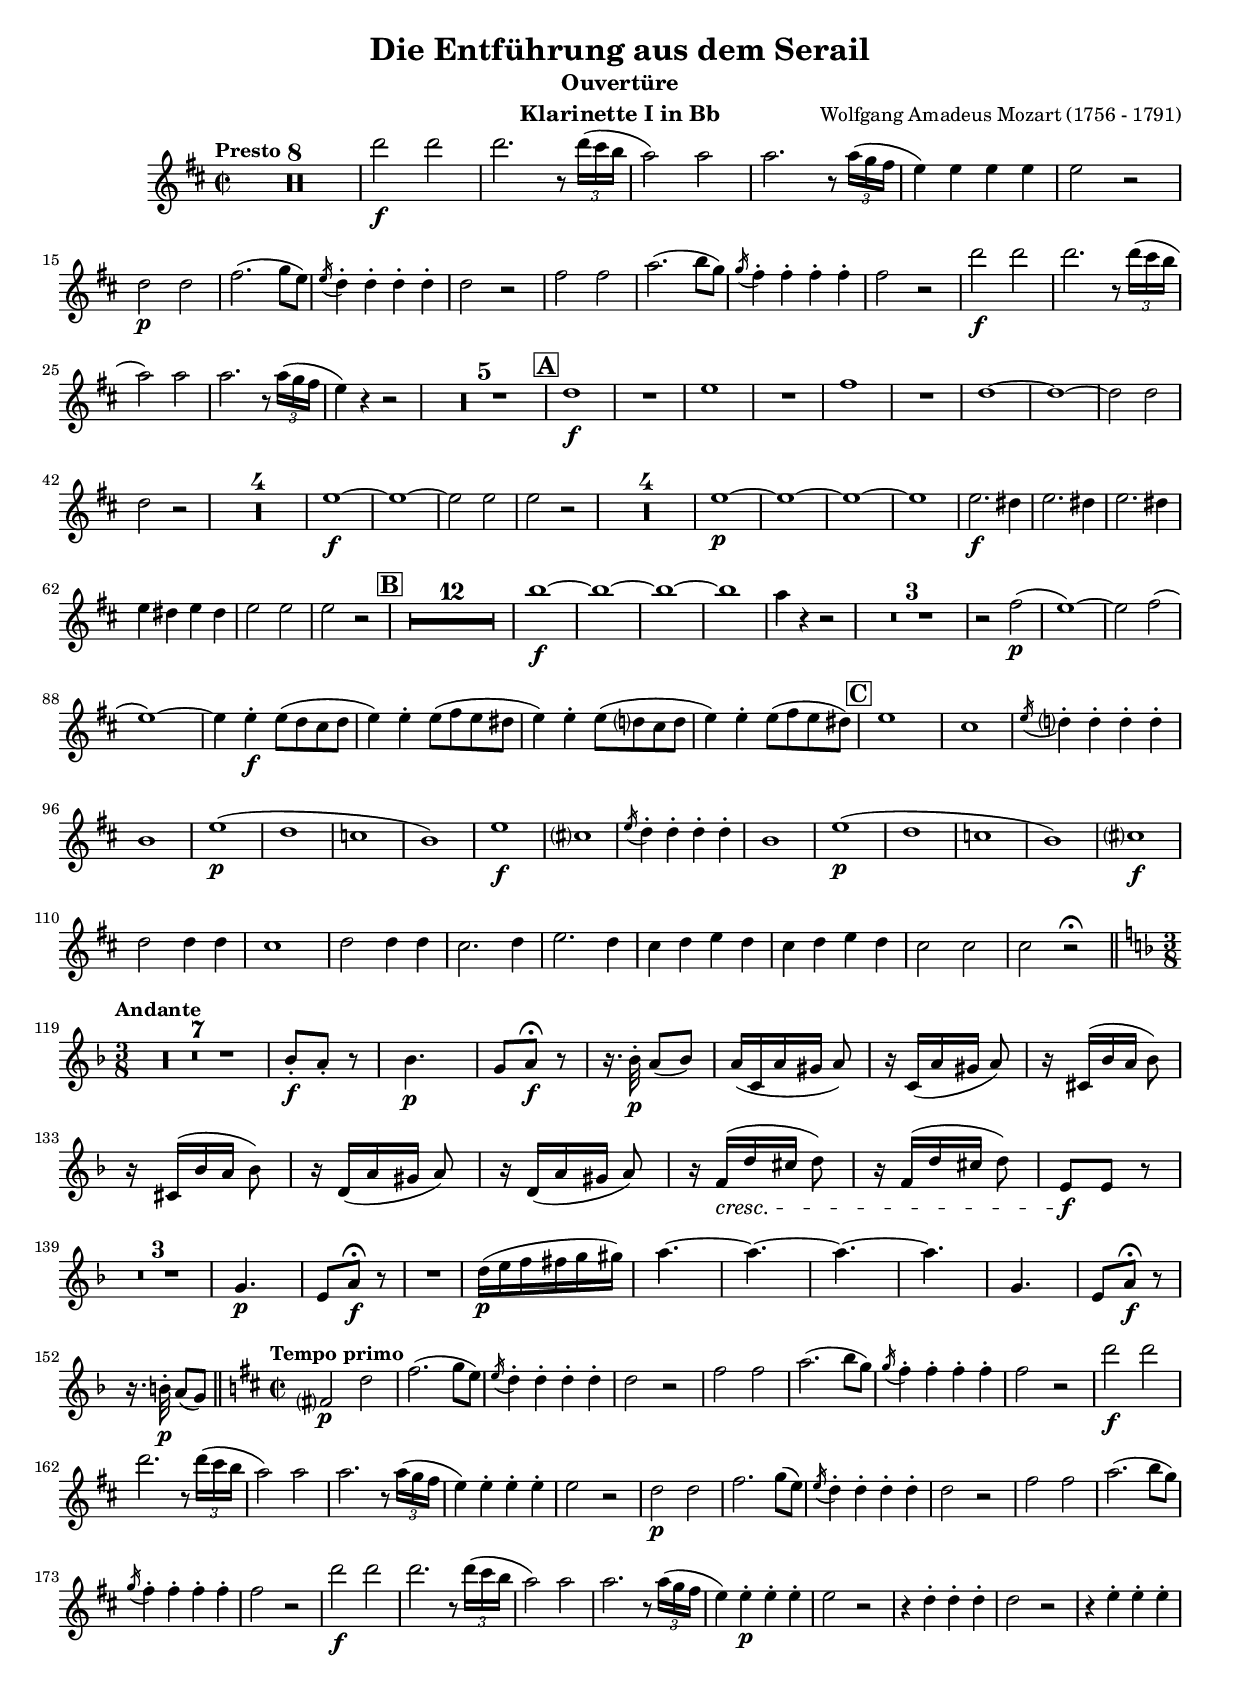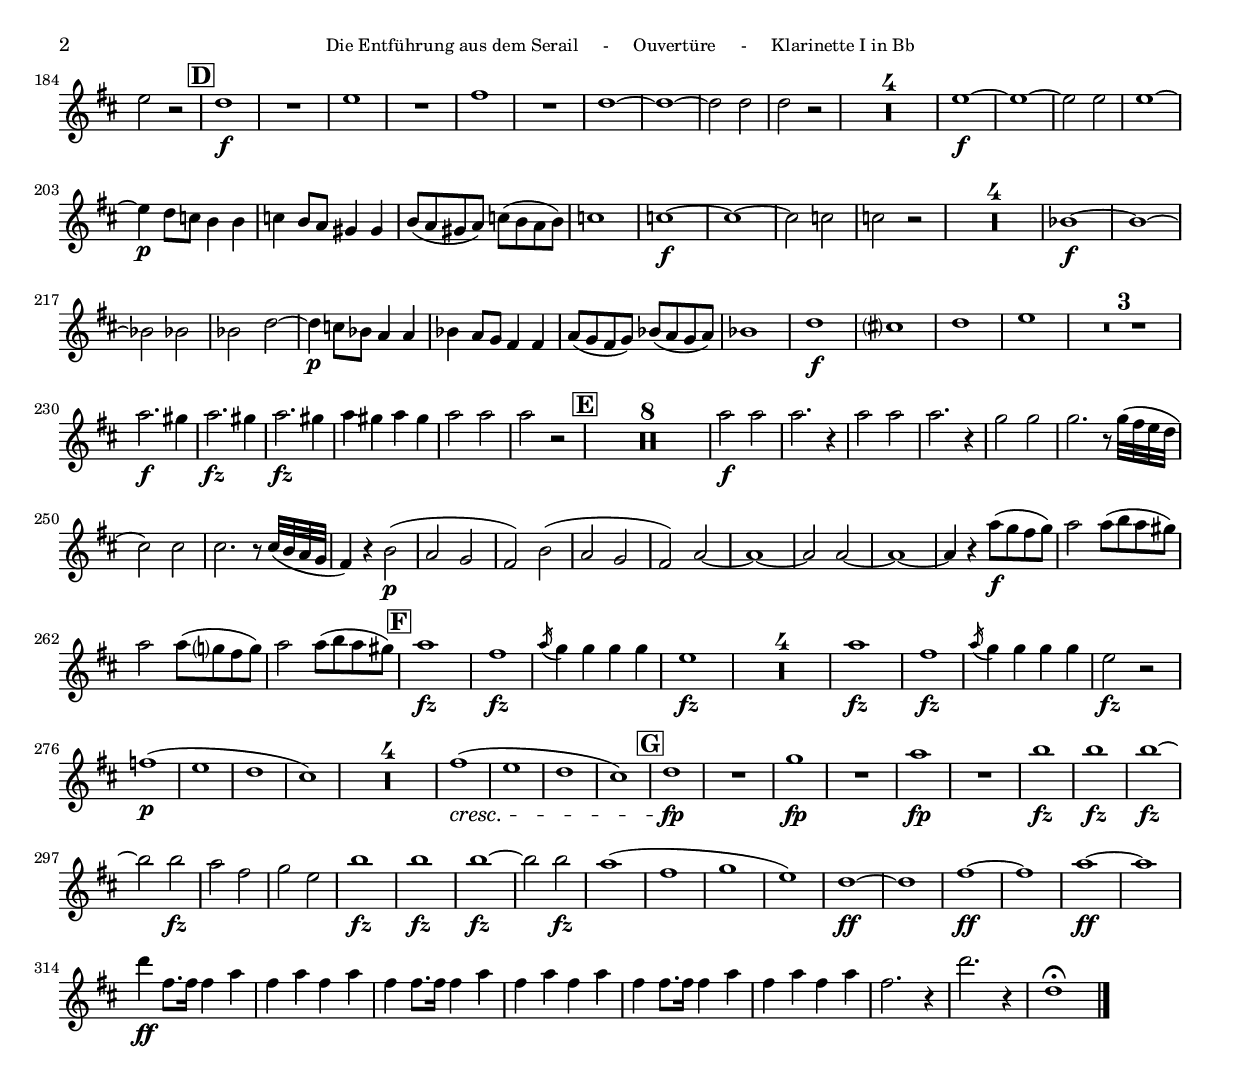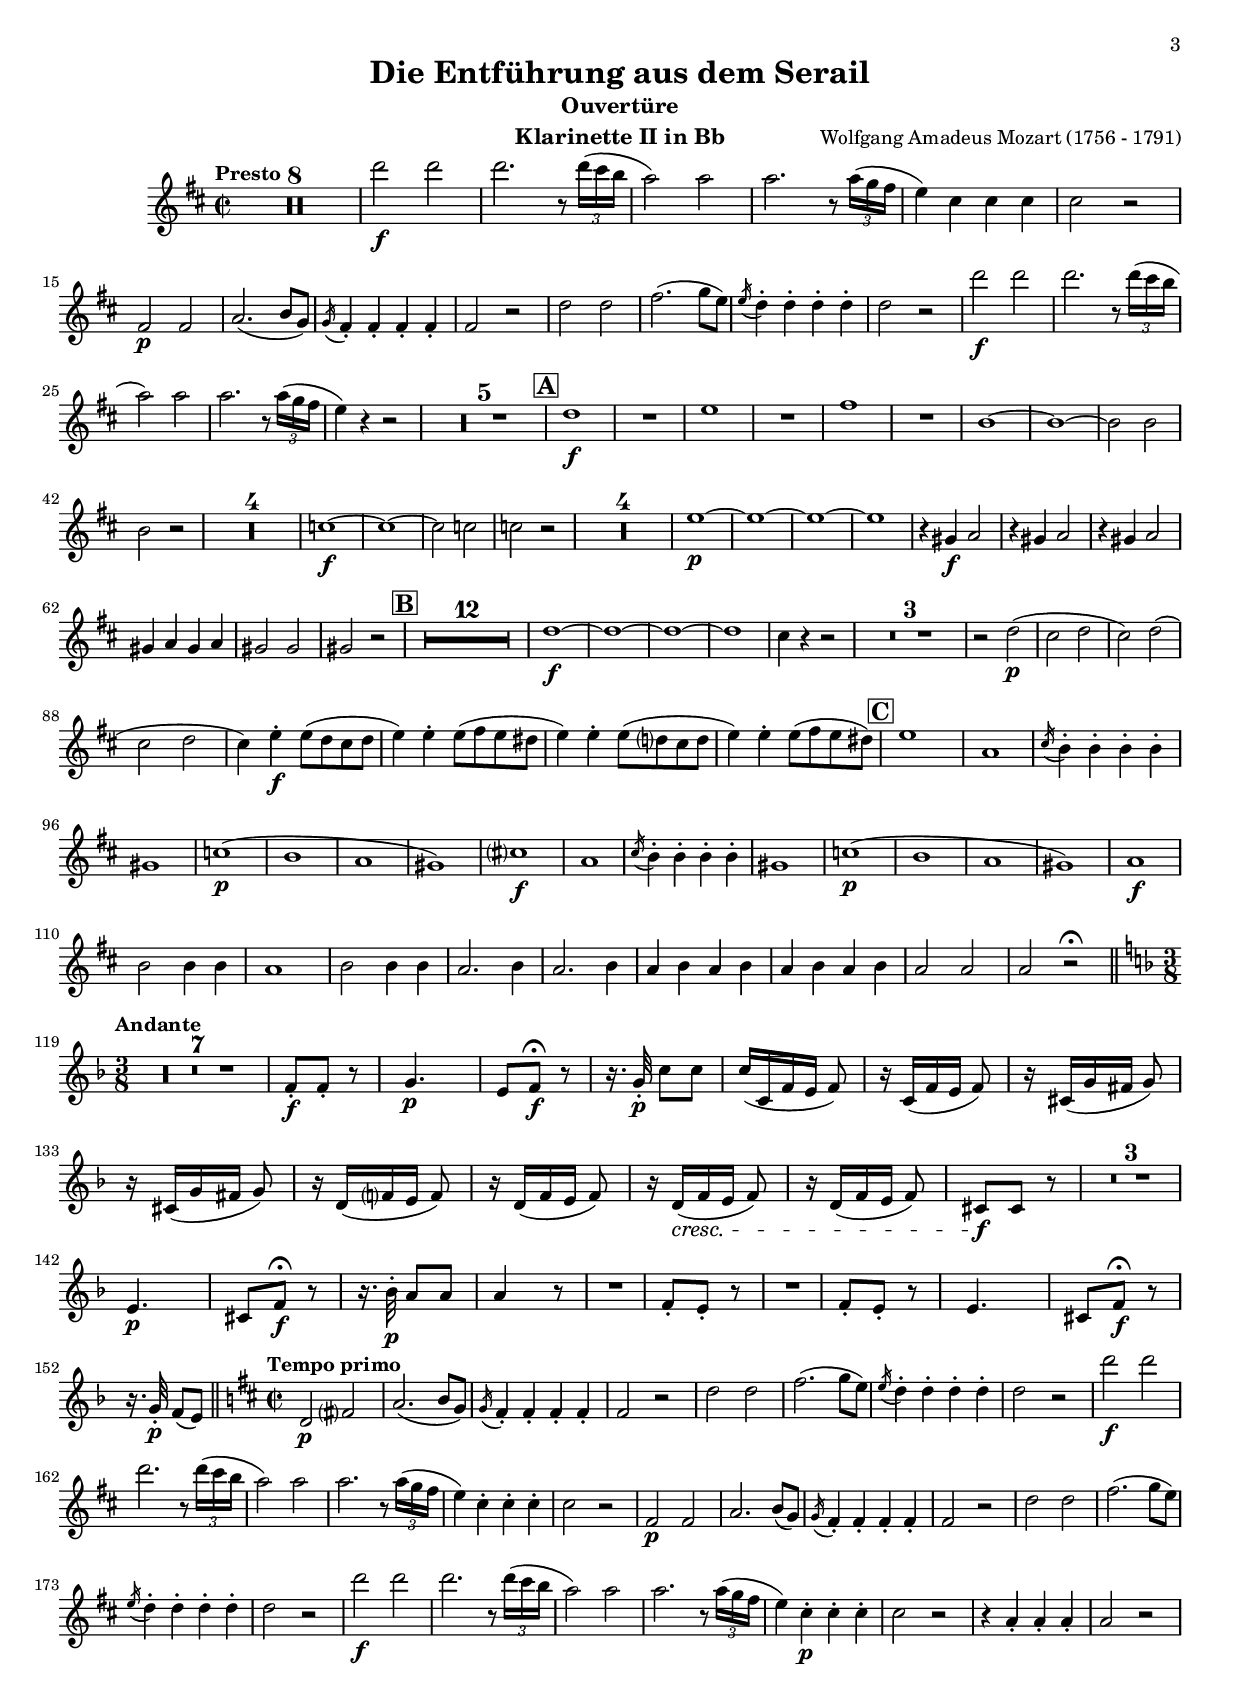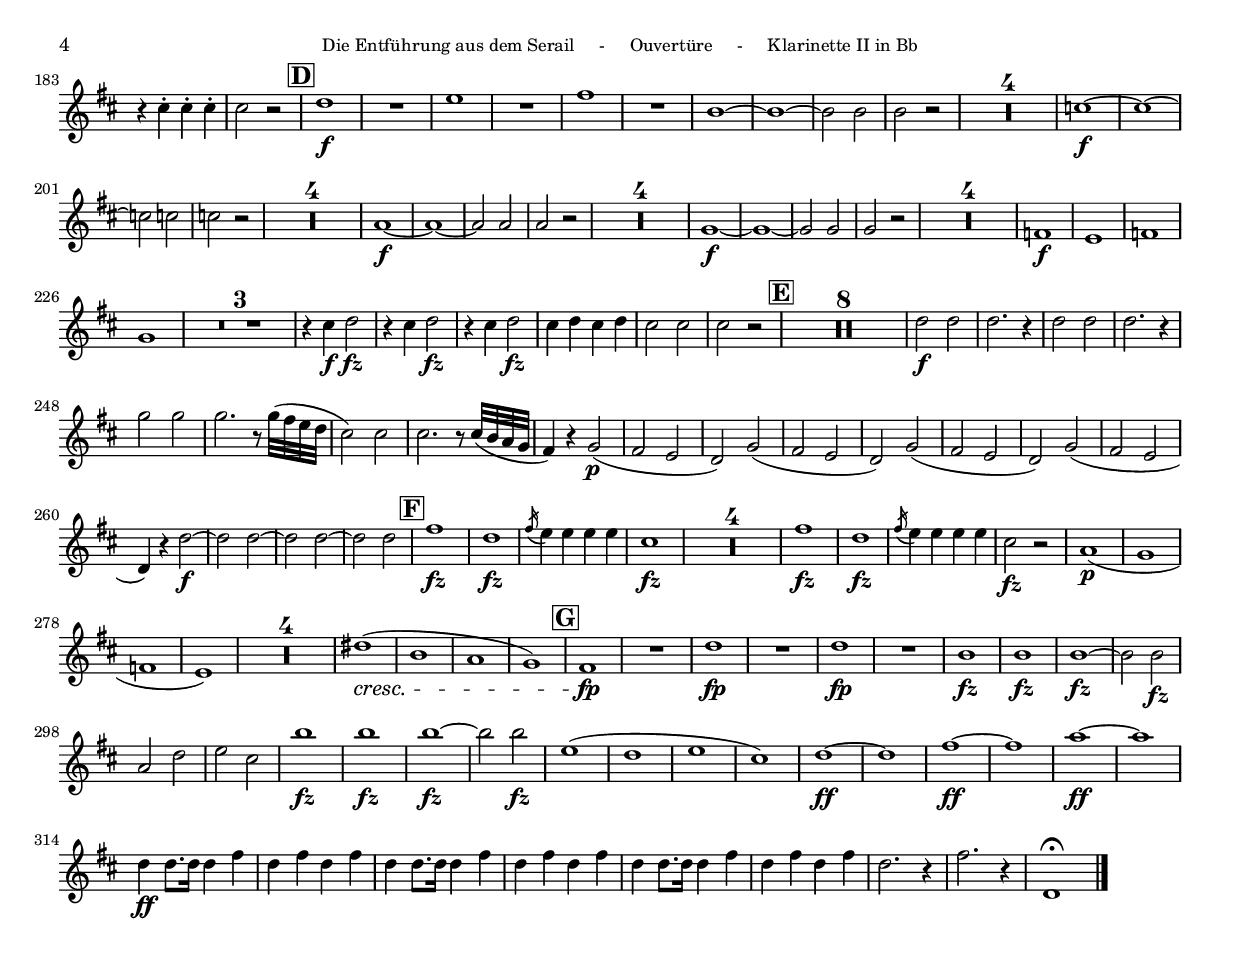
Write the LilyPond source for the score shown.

\version "2.18.2"
\language "deutsch"

\paper {
    top-margin = 10\mm
    bottom-margin = 10\mm
    left-margin = 10\mm
    right-margin = 10\mm
    ragged-last = ##t
}
  
\header{
  title = "Die Entführung aus dem Serail"
  subtitle = "Ouvertüre"
  composer = "Wolfgang Amadeus Mozart (1756 - 1791)"
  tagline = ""
}

% Adapt this for automatic line-breaks
% mBreak = {}
mBreak = { \break }
#(set-global-staff-size 17)

% Useful snippets
pDolce = \markup { \dynamic p \italic \bold "dolce" }
pesante = _\markup {\italic {"pesante"} }
pocoRit = ^\markup {\italic {"poco rit."} }
moltoRit = ^\markup {\italic {"molto rit."} }
pocoAnimato = ^\markup {\italic {"poco animato"} }
pocoAPocoPiuAnimato = ^\markup {\italic {"poco a poco più animato"} }
lunga = _\markup {\italic {"lunga"} }
string = ^\markup {\italic {"string."} }
legato = _\markup {\italic {"legato"} }
solo = ^\markup { "Solo" }
sic = ^\markup { \tiny { "sic!" } }

% Adapted from LSR http://lsr.di.unimi.it/LSR/Snippet?id=431
% Force a bar number to appear at the location of the next symbol
% Usage: \forceBarNumber a8 ...
forceBarNumber =
#(define-music-function (parser location music) (ly:music?)
    #{
      \override Score.BarNumber.break-visibility = ##(#f #t #t)
      $music
      \revert Score.BarNumber.break-visibility
    #})


% Adapted from http://lsr.di.unimi.it/LSR/Snippet?id=655
% Make title, subtitle, instrument appear on pages other than the first
#(define (part-not-first-page layout props arg)
   (if (not (= (chain-assoc-get 'page:page-number props -1)
               (ly:output-def-lookup layout 'first-page-number)))
       (interpret-markup layout props arg)
       empty-stencil))

\paper {
  oddHeaderMarkup = \markup
  \fill-line {
    " "
    \on-the-fly #part-not-first-page \fontsize #-1.0 \concat {
      \fromproperty #'header:title
      "     -     "
      \fromproperty #'header:subtitle
      "     -     "
      \fromproperty #'header:instrument
    }
    \on-the-fly #print-page-number-check-first \fromproperty #'page:page-number-string
  }
  evenHeaderMarkup = \markup
  \fill-line {
    \on-the-fly #print-page-number-check-first \fromproperty #'page:page-number-string
    \on-the-fly #part-not-first-page \fontsize #-1.0 \concat {
      \fromproperty #'header:title
      "     -     "
      \fromproperty #'header:subtitle
      "     -     "
      \fromproperty #'header:instrument
    }
    " "
  }
}

% ---------------------------------------------------------

clarinet_I_in_C_Music = {
  \relative c' {
    \transposition c
    \key c \major
    \defaultTimeSignature
    \time 2/2
    \tempo "Presto"

    % cl1 page 1 line 1
    \barNumberCheck #1
    R1*8 |
    c''2\f c |
    c2. r8 \tuplet 3/2 { c16( h a } |
    g2) g |
    g2. r8 \tuplet 3/2 { g16( f e } |
    d4) d d d |
    d2 r2 |
    \mBreak
    
    % cl1 page 1 line 2
    \barNumberCheck #15
    c2\p c |
    e2.( f8 d) |
    \acciaccatura { d16 } c4-. c-. c-. c-. |
    c2 r2 |
    e2 e |
    g2.( a8 f) |
    \acciaccatura { f16 } e4-. e-. e-. e-. |
    e2 r2 |
    c'2\f c |
    c2. r8 \tuplet 3/2 { c16( h a } |
    \mBreak
    
    % cl1 page 1 line 3
    \barNumberCheck #25
    g2) g |
    g2. r8 \tuplet 3/2 { g16( f e } |
    d4) r4 r2 |
    R1*5 |
    \mark #1
    c1\f |
    R1 |
    d1 |
    R1 |
    e1 |
    R1 |
    c1~ |
    c1~ |
    c2 c |
    \mBreak
    
    % cl1 page 1 line 4
    \barNumberCheck #42
    c2 r2 |
    R1*4 |
    d1\f~ |
    d1~ |
    d2 d |
    d2 r2 |
    R1*4 |
    d1\p~ |
    d1~ |
    d1~ |
    d1 |
    d2.\f cis4 |
    d2. cis4 |
    d2. cis4 |
    \mBreak
    
    % cl1 page 1 line 5
    \barNumberCheck #62
    d4 cis d cis |
    d2 d |
    d2 r2 |
    \mark #2
    R1*12
    a'1\f~ |
    a1~ |
    a1~ |
    a1 |
    g4 r4 r2 |
    R1*3 |
    r2 e2\p( |
    d1)~ |
    d2 e( |
    \mBreak
    
    % cl1 page 1 line 6
    \barNumberCheck #88
    d1)~ |
    d4 d-.\f d8( c h c |
    d4) d-. d8( e d cis |
    d4) d-. d8( c h c |
    d4) d-. d8( e d cis) |
    \mark #3
    d1 |
    h1 |
    \acciaccatura { d16 } c?4-. c-. c-. c-. |
    \mBreak
    
    % cl1 page 1 line 7
    \barNumberCheck #96
    a1 |
    d1\p( |
    c1 |
    b1 |
    a1) |
    d1\f |
    h?1 |
    \acciaccatura { d16 } c4-. c-. c-. c-. |
    a1 |
    d1\p( |
    c1 |
    b1 |
    a1) |
    h?1\f |
    \mBreak
    
    % cl1 page 1 line 8
    \barNumberCheck #110
    c2 c4 c |
    h1 |
    c2 c4 c |
    h2. c4 |
    d2. c4 |
    h4 c d c |
    h4 c d c |
    h2 h |
    h2 r2\fermata
    \bar "||"
    \mBreak

    % cl1 page 1 line 9
    \barNumberCheck #119
    \key es \major
    \time 3/8
    \tempo "Andante"
    R4.*7 |
    as8-.\f g-. r |
    as4.\p |
    f8 g\f\fermata r |
    r16. as32-.\p\noBeam g8( as) |
    g16( b, g' fis g8\noBeam) |
    r16 b,( g' fis g8\noBeam) |
    r16 h,( as' g as8\noBeam) |
    \mBreak
    
    % cl1 page 1 line 10
    \barNumberCheck #133
    r16 h,( as' g as8\noBeam) |
    r16 c,( g' fis g8\noBeam) |
    r16 c,( g' fis g8\noBeam) |
    r16 es(\cresc c' h c8\noBeam) |
    r16 es,( c' h c8\noBeam) |
    d,8\f d r |
    \mBreak
    
    % cl1 page 1 line 11
    \barNumberCheck #139
    R4.*3 |
    f4.\p |
    d8 g8\f\fermata r |
    R4. |
    c16(\p d es e f fis) |
    g4.~ |
    g4.~ |
    g4.~ |
    g4. |
    f,4. |
    d8 g8\f\fermata r |
    \mBreak
  
    % cl1 page 2 line 1
    \barNumberCheck #152
    r16. a32-.\p\noBeam g8( f) |
    \bar "||"
    \key c \major
    \time 2/2
    \tempo "Tempo primo"
    e?2\p c'2 |
    e2.( f8 d) |
    \acciaccatura { d16 } c4-. c-. c-. c-. |
    c2 r2 |
    e2 e |
    g2.( a8 f) |
    \acciaccatura { f16 } e4-. e-. e-. e-. |
    e2 r2 |
    c'2\f c |
    \mBreak
    
    % cl1 page 2 line 2
    \barNumberCheck #162
    c2. r8 \tuplet 3/2 { c16( h a } |
    g2) g |
    g2. r8 \tuplet 3/2 { g16( f e } |
    d4) d-. d-. d-. |
    d2 r2 |
    c2\p c |
    e2. f8( d) |
    \acciaccatura { d16 } c4-. c-. c-. c-. |
    c2 r2 |
    e2 e |
    g2.( a8 f) |
    \mBreak
    
    % cl1 page 2 line 3
    \barNumberCheck #173
    \acciaccatura { f16 } e4-. e-. e-. e-. |
    e2 r2 |
    c'2\f c |
    c2. r8 \tuplet 3/2 { c16( h a } |
    g2) g |
    g2. r8 \tuplet 3/2 { g16( f e } |
    d4) d-.\p d-. d-. |
    d2 r2 |
    r4 c-. c-. c-. |
    c2 r2 |
    r4 d-. d-. d-. ||
    \mBreak
    
    % cl1 page 2 line 4
    \barNumberCheck #184
    d2 r2 |
    \mark #4
    c1\f
    R1 |
    d1 |
    R1 |
    e1 |
    R1 |
    c1~ |
    c1~ |
    c2 c |
    c2 r2 |
    R1*4 |
    d1\f~ |
    d1~ |
    d2 d |
    d1~ |
    \mBreak
    
    % cl1 page 2 line 5
    \barNumberCheck #203
    d4\p c8 b a4 a |
    b4 a8 g fis4 fis |
    a8( g fis g) b( a g a) |
    b1 |
    b1\f~ |
    b1~ |
    b2 b |
    b2 r |
    R1*4 |
    as1\f~ |
    as1~ |
    \mBreak
    
    % cl1 page 2 line 6
    \barNumberCheck #217
    as2 as |
    as2 c~ |
    c4\p b8 as g4 g |
    as4 g8 f e4 e |
    g8( f e f) as( g f g) |
    as1 |
    c1\f |
    h?1 |
    c1 |
    d1 |
    R1*3 |
    \mBreak
    
    % cl1 page 2 line 7
    \barNumberCheck #230
    g2.\f fis4 |
    g2.\fz fis4 |
    g2.\fz fis4 |
    g4 fis g fis |
    g2 g |
    g2 r |
    \mark #5
    R1*8 |
    g2\f g |
    g2. r4 |
    g2 g |
    g2. r4 |
    f2 f |
    f2. r8 f32( e d c |
    \mBreak
    
    % cl1 page 2 line 8
    \barNumberCheck #250
    h2) h |
    h2. r8 h32( a g f |
    e4) r a2\p( |
    g2 f |
    e2) a( |
    g2 f |
    e2) g~ |
    g1~ |
    g2 g~ |
    g1~ |
    g4 r g'8\f( f e f) |
    g2 g8( a g fis) |
    \mBreak
    
    % cl1 page 2 line 9
    \barNumberCheck #262
    g2 g8( f e f) |
    g2 g8( a g fis) |
    \mark #6
    g1\fz |
    e1\fz |
    \acciaccatura { g16 } f4 f f f |
    d1\fz |
    R1*4 |
    g1\fz |
    e1\fz |
    \acciaccatura { g16 } f4 f f f |
    d2\fz r |
    \mBreak
    
    % cl1 page 2 line 10
    \barNumberCheck #276
    es1\p( |
    d1 |
    c1 |
    h1) |
    R1*4 |
    e1\cresc( |
    d1 |
    c1 |
    h1) |
    \mark #7
    c1\fp |
    R1 |
    f1\fp |
    R1 |
    g1\fp |
    R1 |
    a1\fz |
    a1\fz |
    a1\fz~ |
    \mBreak
    
    % cl1 page 2 line 11
    \barNumberCheck #297
    a2 a\fz |
    g2 e |
    f2 d |
    a'1\fz |
    a1\fz |
    a1\fz~ |
    a2 a\fz |
    g1( |
    e1 |
    f1 |
    d1) |
    c1\ff~ |
    c1 |
    e1\ff~ |
    e1 |
    g1\ff~ |
    g1 |
    \mBreak
    
    % cl1 page 2 line 12
    \barNumberCheck #314
    c4\ff e,8. e16 e4 g |
    e4 g e g |
    e4 e8. e16 e4 g |
    e4 g e g |
    e4 e8. e16 e4 g |
    e4 g e g |
    e2. r4 |
    c'2. r4 |
    c,1\fermata
    \bar "|."
    \mBreak
    
  }
}


clarinet_II_in_C_Music = {
  \relative c' {
    \transposition c
    \key c \major
    \defaultTimeSignature
    \time 2/2
    \tempo "Presto"

    % cl2 page 1 line 1
    \barNumberCheck #1
    R1*8 |
    c''2\f c |
    c2. r8 \tuplet 3/2 { c16( h a } |
    g2) g |
    g2. r8 \tuplet 3/2 { g16( f e } |
    d4) h h h |
    h2 r2 |
    \mBreak
    
    % cl2 page 1 line 2
    \barNumberCheck #15
    e,2\p e |
    g2.( a8 f) |
    \acciaccatura { f16 } e4-. e-. e-. e-. |
    e2 r2 |
    c'2 c |
    e2.( f8 d) |
    \acciaccatura { d16 } c4-. c-. c-. c-. |
    c2 r2 |
    c'2\f c |
    c2. r8 \tuplet 3/2 { c16( h a } |
    \mBreak
    
    % cl2 page 1 line 3
    \barNumberCheck #25
    g2) g |
    g2. r8 \tuplet 3/2 { g16( f e } |
    d4) r4 r2 |
    R1*5 |
    \mark #1
    c1\f |
    R1 |
    d1 |
    R1 |
    e1 |
    R1 |
    a,1~ |
    a1~ |
    a2 a |
    \mBreak
    
    % cl2 page 1 line 4
    \barNumberCheck #42
    a2 r2 |
    R1*4 |
    b1\f~ |
    b1~ |
    b2 b |
    b2 r2 |
    R1*4 |
    d1\p~ |
    d1~ |
    d1~ |
    d1 |
    r4 fis,\f g2 |
    r4 fis g2 |
    r4 fis g2 |
    \mBreak
    
    % cl2 page 1 line 5
    \barNumberCheck #62
    fis4 g fis g |
    fis2 fis |
    fis2 r2 |
    \mark #2
    R1*12
    c'1\f~ |
    c1~ |
    c1~ |
    c1 |
    h4 r4 r2 |
    R1*3 |
    r2 c2\p( |
    h2 c |
    h2) c( |
    \mBreak
    
    % cl2 page 1 line 6
    \barNumberCheck #88
    h2 c |
    h4) d-.\f d8( c h c |
    d4) d-. d8( e d cis |
    d4) d-. d8( c h c |
    d4) d-. d8( e d cis) |
    \mark #3
    d1 |
    g,1 |
    \acciaccatura { h16 } a4-. a-. a-. a-. |
    \mBreak
    
    % cl2 page 1 line 7
    \barNumberCheck #96
    fis1 |
    b1\p( |
    a1 |
    g1 |
    fis1) |
    h?1\f |
    g1 |
    \acciaccatura { h16 } a4-. a-. a-. a-. |
    fis1 |
    b1\p( |
    a1 |
    g1 |
    fis1) |
    g1\f |
    \mBreak
    
    % cl2 page 1 line 8
    \barNumberCheck #110
    a2 a4 a |
    g1 |
    a2 a4 a |
    g2. a4 |
    g2. a4 |
    g4 a g a |
    g4 a g a |
    g2 g |
    g2 r2\fermata
    \bar "||"
    \mBreak

    % cl2 page 1 line 9
    \barNumberCheck #119
    \key es \major
    \time 3/8
    \tempo "Andante"
    R4.*7 |
    es8-.\f es-. r |
    f4.\p |
    d8 es\f\fermata r |
    r16. f32-.\p\noBeam b8 b |
    b16( b, es d es8\noBeam) |
    r16 b( es d es8\noBeam) |
    r16 h( f' e f8\noBeam) |
    \mBreak
    
    % cl2 page 1 line 10
    \barNumberCheck #133
    r16 h,( f' e f8\noBeam) |
    r16 c( es d es8\noBeam) |
    r16 c( es d es8\noBeam) |
    r16 c(\cresc es d es8\noBeam) |
    r16 c( es d es8\noBeam) |
    h8\f h r |
    R4.*3 |
    \mBreak
    
    % cl2 page 1 line 11
    \barNumberCheck #142
    d4.\p |
    h8 es8\f\fermata r |
    r16. as32-.\p\noBeam g8 g |	% FIXME: Similar rhythm in various places above
    g4 r8 |
    R4. |
    es8-. d-. r |
    R4. |
    es8-. d-. r |
    d4. |
    h8 es8\f\fermata r |
    \mBreak
  
    % cl2 page 2 line 1
    \barNumberCheck #152
    r16. f32-.\p\noBeam es8( d) |
    \bar "||"
    \key c \major
    \time 2/2
    \tempo "Tempo primo"
    c2\p e?2 |
    g2.( a8 f) |
    \acciaccatura { f16 } e4-. e-. e-. e-. |
    e2 r2 |
    c'2 c |
    e2.( f8 d) |
    \acciaccatura { d16 } c4-. c-. c-. c-. |
    c2 r2 |
    c'2\f c |
    \mBreak
    
    % cl2 page 2 line 2
    \barNumberCheck #162
    c2. r8 \tuplet 3/2 { c16( h a } |
    g2) g |
    g2. r8 \tuplet 3/2 { g16( f e } |
    d4) h-. h-. h-. |
    h2 r2 |
    e,2\p e |
    g2. a8( f) |
    \acciaccatura { f16 } e4-. e-. e-. e-. |
    e2 r2 |
    c'2 c |
    e2.( f8 d) |
    \mBreak
    
    % cl2 page 2 line 3
    \barNumberCheck #173
    \acciaccatura { d16 } c4-. c-. c-. c-. |
    c2 r2 |
    c'2\f c |
    c2. r8 \tuplet 3/2 { c16( h a } |
    g2) g |
    g2. r8 \tuplet 3/2 { g16( f e } |
    d4) h-.\p h-. h-. |
    h2 r2 |
    r4 g-. g-. g-. |
    g2 r2 |
    \mBreak
    
    % cl2 page 2 line 4
    \barNumberCheck #183
    r4 h-. h-. h-. ||
    h2 r2 |
    \mark #4
    c1\f
    R1 |
    d1 |
    R1 |
    e1 |
    R1 |
    a,1~ |
    a1~ |
    a2 a |
    a2 r2 |
    R1*4 |
    b1\f~ |
    b1~ |
    \mBreak
    
    % cl2 page 2 line 5
    \barNumberCheck #201
    b2 b |
    b2 r |
    R1*4
    g1\f~ |
    g1~ |
    g2 g |
    g2 r |
    R1*4 |
    f1\f~ |
    f1~ |
    f2 f |
    f2 r |
    R1*4 |
    es1\f |
    d1 |
    es1 |
    \mBreak
    
    % cl2 page 2 line 6
    \barNumberCheck #226
    f1 |
    R1*3 |
    r4 h\f c2\fz |
    r4 h c2\fz |
    r4 h c2\fz |
    h4 c h c |
    h2 h |
    h2 r |
    \mark #5
    R1*8 |
    c2\f c |
    c2. r4 |
    c2 c |
    c2. r4 |
    \mBreak
    
    % cl2 page 2 line 7
    \barNumberCheck #248
    f2 f |
    f2. r8 f32( e d c |
    h2) h |
    h2. r8 h32( a g f |
    e4) r f2\p( |
    e2 d |
    c2) f( |
    e2 d |
    c2) f( |
    e2 d |
    c2) f( |
    e2 d |
    \mBreak
    
    % cl2 page 2 line 9
    \barNumberCheck #260
    c4) r c'2\f~ |
    c2 c~ |
    c2 c~ |
    c2 c |
    \mark #6
    e1\fz |
    c1\fz |
    \acciaccatura { e16 } d4 d d d |
    h1\fz |
    R1*4 |
    e1\fz |
    c1\fz |
    \acciaccatura { e16 } d4 d d d |
    h2\fz r |
    g1\p( |
    f1 |
    \mBreak
    
    % cl2 page 2 line 10
    \barNumberCheck #278
    es1 |
    d1) |
    R1*4 |
    cis'1\cresc( |
    a1 |
    g1 |
    f1) |
    \mark #7
    e1\fp |
    R1 |
    c'1\fp |
    R1 |
    c1\fp |
    R1 |
    a1\fz |
    a1\fz |
    a1\fz~ |
    a2 a\fz |
    \mBreak
    
    % cl2 page 2 line 11
    \barNumberCheck #298
    g2 c |
    d2 h |
    a'1\fz |
    a1\fz |
    a1\fz~ |
    a2 a\fz |
    d,1( |
    c1 |
    d1 |
    h1) |
    c1\ff~ |
    c1 |
    e1\ff~ |
    e1 |
    g1\ff~ |
    g1 |
    \mBreak
    
    % cl2 page 2 line 12
    \barNumberCheck #314
    c,4\ff c8. c16 c4 e |
    c4 e c e |
    c4 c8. c16 c4 e |
    c4 e c e |
    c4 c8. c16 c4 e |
    c4 e c e |
    c2. r4 |
    e2. r4 |
    c,1\fermata
    \bar "|."
    \mBreak
    
  }
}


\bookpart {
  \header{
    instrument = "Klarinette I in Bb"
  }
  \score {
    \new Staff {
      \compressFullBarRests
      \set Score.markFormatter = #format-mark-box-alphabet
      \override DynamicLineSpanner.staff-padding = #3
      \accidentalStyle Score.modern-cautionary
      \new Voice {
        {
          \transpose c d
          \clarinet_I_in_C_Music
        }
      }
    }
  }
}


\bookpart {
  \header{
    instrument = "Klarinette II in Bb"
  }
  \score {
    \new Staff {
      \compressFullBarRests
      \set Score.markFormatter = #format-mark-box-alphabet
      \override DynamicLineSpanner.staff-padding = #3
      \accidentalStyle Score.modern-cautionary
      \new Voice {
        {
          \transpose c d
          \clarinet_II_in_C_Music
        }
      }
    }
  }
}
